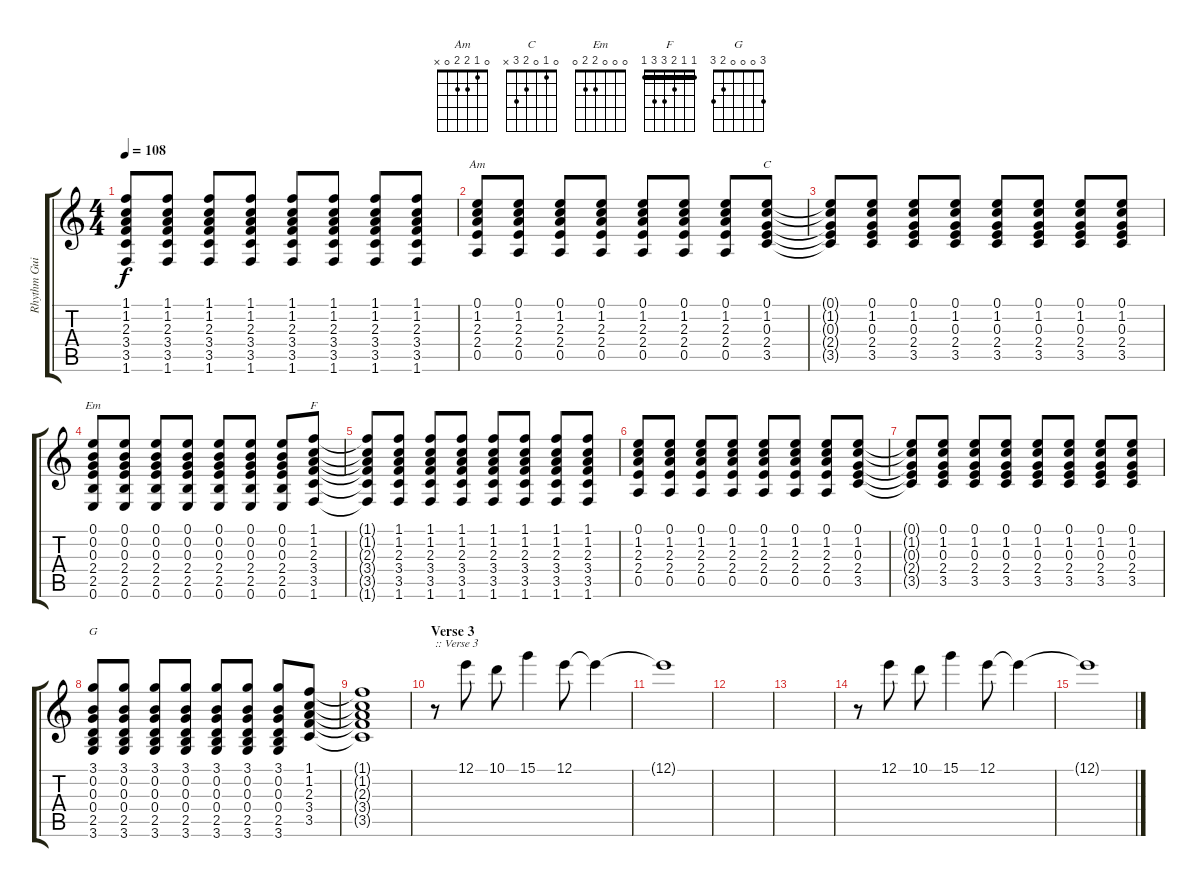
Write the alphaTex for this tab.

\track ("Rhythm Guitar" "Rhythm Gui") {instrument acousticguitarsteel}
\staff {score tabs}
\tuning (E4 B3 G3 D3 A2 E2) {hide}
\chord ("Am" 0 1 2 2 0 x)
\chord ("C" 0 1 0 2 3 x)
\chord ("Em" 0 0 0 2 2 0)
\chord ("F" 1 1 2 3 3 1) {barre 1}
\chord ("G" 3 0 0 0 2 3)
\ts (4 4)
\tempo 108
\clef g2
\ks c
(1.1{t} 1.2{t} 2.3{t} 3.4{t} 3.5{t} 1.6{t}).8{dy f} (1.1 1.2 2.3 3.4 3.5 1.6).8 (1.1 1.2 2.3 3.4 3.5 1.6).8 (1.1 1.2 2.3 3.4 3.5 1.6).8 (1.1 1.2 2.3 3.4 3.5 1.6).8 (1.1 1.2 2.3 3.4 3.5 1.6).8 (1.1 1.2 2.3 3.4 3.5 1.6).8 (1.1 1.2 2.3 3.4 3.5 1.6).8 |
(0.1 1.2 2.3 2.4 0.5).8{ch "Am"} (0.1 1.2 2.3 2.4 0.5).8 (0.1 1.2 2.3 2.4 0.5).8 (0.1 1.2 2.3 2.4 0.5).8 (0.1 1.2 2.3 2.4 0.5).8 (0.1 1.2 2.3 2.4 0.5).8 (0.1 1.2 2.3 2.4 0.5).8 (0.1 1.2 0.3 2.4 3.5).8{ch "C"} |
(0.1{t} 1.2{t} 0.3{t} 2.4{t} 3.5{t}).8 (0.1 1.2 0.3 2.4 3.5).8 (0.1 1.2 0.3 2.4 3.5).8 (0.1 1.2 0.3 2.4 3.5).8 (0.1 1.2 0.3 2.4 3.5).8 (0.1 1.2 0.3 2.4 3.5).8 (0.1 1.2 0.3 2.4 3.5).8 (0.1 1.2 0.3 2.4 3.5).8 |
(0.1 0.2 0.3 2.4 2.5 0.6).8{ch "Em"} (0.1 0.2 0.3 2.4 2.5 0.6).8 (0.1 0.2 0.3 2.4 2.5 0.6).8 (0.1 0.2 0.3 2.4 2.5 0.6).8 (0.1 0.2 0.3 2.4 2.5 0.6).8 (0.1 0.2 0.3 2.4 2.5 0.6).8 (0.1 0.2 0.3 2.4 2.5 0.6).8 (1.1 1.2 2.3 3.4 3.5 1.6).8{ch "F"} |
(1.1{t} 1.2{t} 2.3{t} 3.4{t} 3.5{t} 1.6{t}).8 (1.1 1.2 2.3 3.4 3.5 1.6).8 (1.1 1.2 2.3 3.4 3.5 1.6).8 (1.1 1.2 2.3 3.4 3.5 1.6).8 (1.1 1.2 2.3 3.4 3.5 1.6).8 (1.1 1.2 2.3 3.4 3.5 1.6).8 (1.1 1.2 2.3 3.4 3.5 1.6).8 (1.1 1.2 2.3 3.4 3.5 1.6).8 |
(0.1 1.2 2.3 2.4 0.5).8 (0.1 1.2 2.3 2.4 0.5).8 (0.1 1.2 2.3 2.4 0.5).8 (0.1 1.2 2.3 2.4 0.5).8 (0.1 1.2 2.3 2.4 0.5).8 (0.1 1.2 2.3 2.4 0.5).8 (0.1 1.2 2.3 2.4 0.5).8 (0.1 1.2 0.3 2.4 3.5).8 |
(0.1{t} 1.2{t} 0.3{t} 2.4{t} 3.5{t}).8 (0.1 1.2 0.3 2.4 3.5).8 (0.1 1.2 0.3 2.4 3.5).8 (0.1 1.2 0.3 2.4 3.5).8 (0.1 1.2 0.3 2.4 3.5).8 (0.1 1.2 0.3 2.4 3.5).8 (0.1 1.2 0.3 2.4 3.5).8 (0.1 1.2 0.3 2.4 3.5).8 |
(3.1 0.2 0.3 0.4 2.5 3.6).8{ch "G"} (3.1 0.2 0.3 0.4 2.5 3.6).8 (3.1 0.2 0.3 0.4 2.5 3.6).8 (3.1 0.2 0.3 0.4 2.5 3.6).8 (3.1 0.2 0.3 0.4 2.5 3.6).8 (3.1 0.2 0.3 0.4 2.5 3.6).8 (3.1 0.2 0.3 0.4 2.5 3.6).8 (1.1 1.2 2.3 3.4 3.5).8 |
(1.1{t} 1.2{t} 2.3{t} 3.4{t} 3.5{t}).1 |
\section ("" "Verse 3")
r.8{txt ":: Verse 3"} 12.1.8 10.1.8 15.1.4 12.1.8 12.1{t}.4 |
12.1{t}.1 |
|
|
r.8 12.1.8 10.1.8 15.1.4 12.1.8 12.1{t}.4 |
12.1{t}.1
